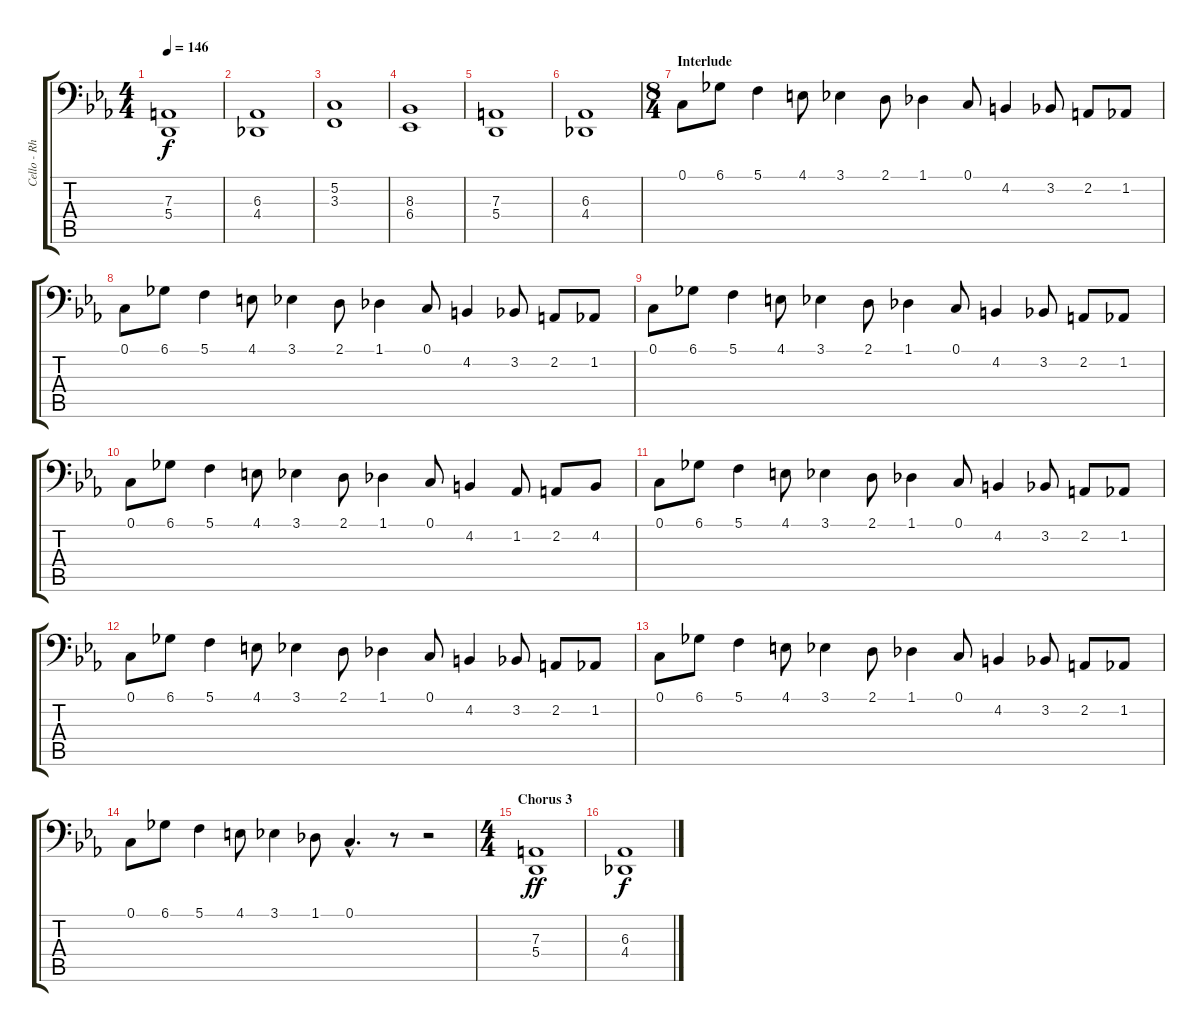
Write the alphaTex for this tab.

\track ("Cello - Rhythm 1" "Cello - Rh") {instrument cello}
\staff {score tabs}
\tuning (C3 G2 D2 A1 E1 B0) {hide}
\ts (4 4)
\tempo 146
\clef f4
\ks eb
(7.3 5.4).1{dy f} |
(6.3 4.4).1 |
(5.2 3.3).1 |
(8.3 6.4).1 |
(7.3 5.4).1 |
(6.3 4.4).1 |
\ts (8 4)
\section ("" "Interlude")
0.1.8 6.1.8 5.1.4 4.1.8 3.1.4 2.1.8 1.1.4 0.1.8 4.2.4 3.2.8 2.2.8 1.2.8 |
0.1.8 6.1.8 5.1.4 4.1.8 3.1.4 2.1.8 1.1.4 0.1.8 4.2.4 3.2.8 2.2.8 1.2.8 |
0.1.8 6.1.8 5.1.4 4.1.8 3.1.4 2.1.8 1.1.4 0.1.8 4.2.4 3.2.8 2.2.8 1.2.8 |
0.1.8 6.1.8 5.1.4 4.1.8 3.1.4 2.1.8 1.1.4 0.1.8 4.2.4 1.2.8 2.2.8 4.2.8 |
0.1.8 6.1.8 5.1.4 4.1.8 3.1.4 2.1.8 1.1.4 0.1.8 4.2.4 3.2.8 2.2.8 1.2.8 |
0.1.8 6.1.8 5.1.4 4.1.8 3.1.4 2.1.8 1.1.4 0.1.8 4.2.4 3.2.8 2.2.8 1.2.8 |
0.1.8 6.1.8 5.1.4 4.1.8 3.1.4 2.1.8 1.1.4 0.1.8 4.2.4 3.2.8 2.2.8 1.2.8 |
0.1.8 6.1.8 5.1.4 4.1.8 3.1.4 1.1.8 0.1{hac}.4{d} r.8 r.2 |
\ts (4 4)
\section ("" "Chorus 3")
(7.3 5.4).1{dy ff} |
(6.3 4.4).1{dy f}
